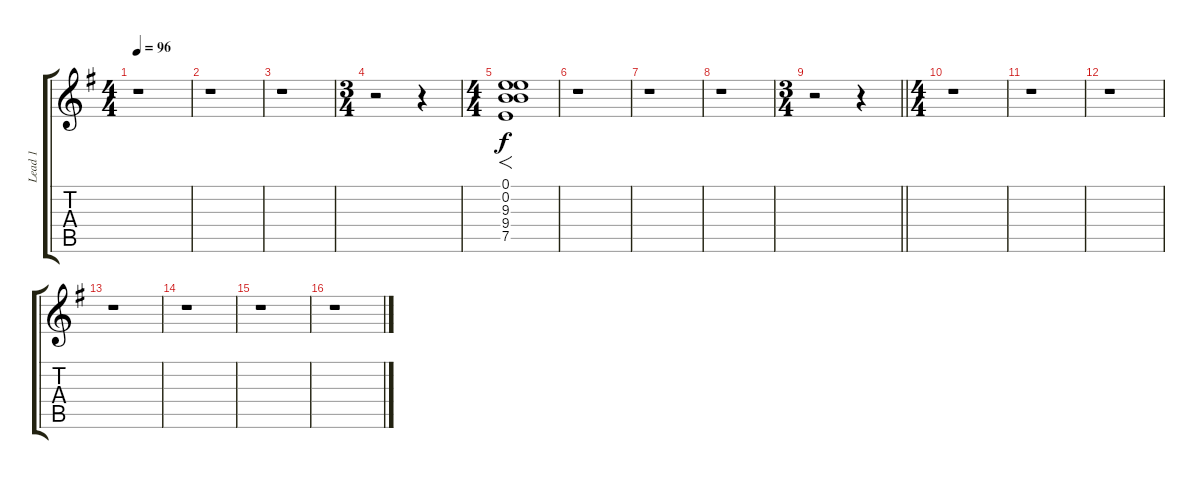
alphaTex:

\track ("Lead 1" "Lead 1") {instrument distortionguitar}
\staff {score tabs}
\tuning (E4 B3 G3 D3 A2 E2) {hide}
\ts (4 4)
\tempo 96
\clef g2
\ks g
r.1{dy f instrument distortionguitar} |
r.1 |
r.1 |
\ts (3 4)
r.2 r.4 |
\ts (4 4)
(0.1 0.2 9.3 9.4 7.5).1{f} |
r.1 |
r.1 |
r.1 |
\ts (3 4)
\barLineRight lightlight
r.2 r.4 |
\ts (4 4)
r.1 |
r.1 |
r.1 |
r.1 |
r.1 |
r.1 |
r.1
